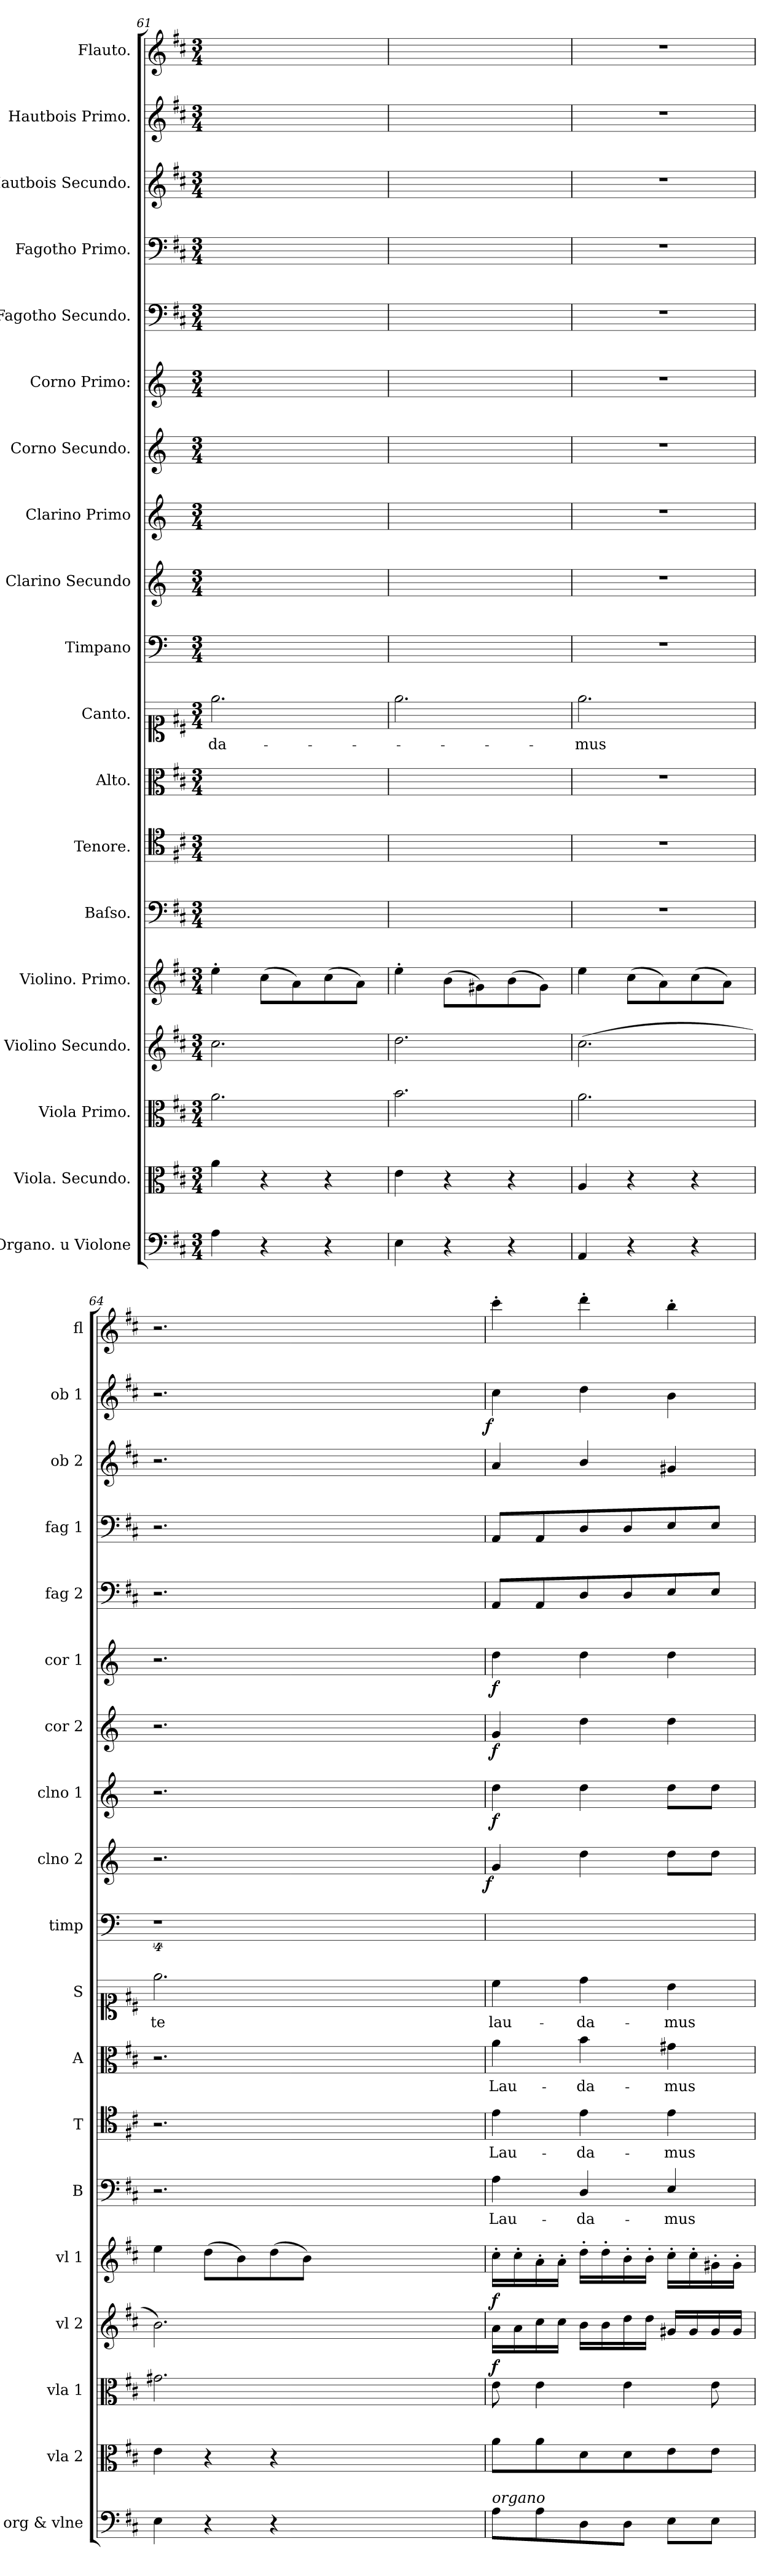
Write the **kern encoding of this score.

**kern	**kern	**kern	**dynam	**kern	**dynam	**kern	**kern	**text	**dynam	**kern	**text	**dynam	**kern	**text	**dynam	**kern	**text	**dynam	**kern	**kern	**dynam	**kern	**dynam	**kern	**dynam	**kern	**dynam	**kern	**dynam	**kern	**dynam	**kern	**dynam	**kern	**dynam	**kern	**dynam
*part19	*part18	*part17	*part17	*part16	*part16	*part15	*part14	*part14	*part14	*part13	*part13	*part13	*part12	*part12	*part12	*part11	*part11	*part11	*part10	*part9	*part9	*part8	*part8	*part7	*part7	*part6	*part6	*part5	*part5	*part4	*part4	*part3	*part3	*part2	*part2	*part1	*part1
*staff19	*staff18	*staff17	*staff17	*staff16	*staff16	*staff15	*staff14	*staff14	*staff14	*staff13	*staff13	*staff13	*staff12	*staff12	*staff12	*staff11	*staff11	*staff11	*staff10	*staff9	*staff9	*staff8	*staff8	*staff7	*staff7	*staff6	*staff6	*staff5	*staff5	*staff4	*staff4	*staff3	*staff3	*staff2	*staff2	*staff1	*staff1
*I"Organo. u Violone	*I"Viola. Secundo.	*I"Viola Primo.	*	*I"Violino Secundo.	*	*I"Violino. Primo.	*I"Baſso.	*	*	*I"Tenore.	*	*	*I"Alto.	*	*	*I"Canto.	*	*	*I"Timpano	*I"Clarino Secundo	*	*I"Clarino Primo	*	*I"Corno Secundo.	*	*I"Corno Primo:	*	*I"Fagotho Secundo.	*	*I"Fagotho Primo.	*	*I"Hautbois Secundo.	*	*I"Hautbois Primo.	*	*I"Flauto.	*
*I'org & vlne	*I'vla 2	*I'vla 1	*	*I'vl 2	*	*I'vl 1	*I'B	*	*	*I'T	*	*	*I'A	*	*	*I'S	*	*	*I'timp	*I'clno 2	*	*I'clno 1	*	*I'cor 2	*	*I'cor 1	*	*I'fag 2	*	*I'fag 1	*	*I'ob 2	*	*I'ob 1	*	*I'fl	*
*clefF4	*clefC3	*clefC3	*	*clefG2	*	*clefG2	*clefF4	*	*	*clefC4	*	*	*clefC3	*	*	*clefC1	*	*	*clefF4	*clefG2	*	*clefG2	*	*clefG2	*	*clefG2	*	*clefF4	*	*clefF4	*	*clefG2	*	*clefG2	*	*clefG2	*
*	*	*	*	*	*	*	*	*	*	*	*	*	*	*	*	*	*	*	*	*ITrd-1c-2	*	*ITrd-1c-2	*	*ITrd-1c-2	*	*ITrd-1c-2	*	*	*	*	*	*	*	*	*	*	*
*k[f#c#]	*k[f#c#]	*k[f#c#]	*	*k[f#c#]	*	*k[f#c#]	*k[f#c#]	*	*	*k[f#c#]	*	*	*k[f#c#]	*	*	*k[f#c#]	*	*	*k[]	*k[f#c#]	*	*k[f#c#]	*	*k[f#c#]	*	*k[f#c#]	*	*k[f#c#]	*	*k[f#c#]	*	*k[f#c#]	*	*k[f#c#]	*	*k[f#c#]	*
*D:	*D:	*D:	*	*D:	*	*D:	*D:	*	*	*D:	*	*	*D:	*	*	*D:	*	*	*	*	*	*	*	*	*	*	*	*D:	*	*D:	*	*D:	*	*D:	*	*D:	*
*M3/4	*M3/4	*M3/4	*	*M3/4	*	*M3/4	*M3/4	*	*	*M3/4	*	*	*M3/4	*	*	*M3/4	*	*	*M3/4	*M3/4	*	*M3/4	*	*M3/4	*	*M3/4	*	*M3/4	*	*M3/4	*	*M3/4	*	*M3/4	*	*M3/4	*
=61	=61	=61	=61	=61	=61	=61	=61	=61	=61	=61	=61	=61	=61	=61	=61	=61	=61	=61	=61	=61	=61	=61	=61	=61	=61	=61	=61	=61	=61	=61	=61	=61	=61	=61	=61	=61	=61
4A\	4a\	2.a\	.	2.cc#\	.	4ee'\	2.ryy	.	.	2.ryy	.	.	2.ryy	.	.	2.ee\	-da-	.	2.ryy	2.ryy	.	2.ryy	.	2.ryy	.	2.ryy	.	2.ryy	.	2.ryy	.	2.ryy	.	2.ryy	.	2.ryy	.
4r	4r	.	.	.	.	(8cc#\L	.	.	.	.	.	.	.	.	.	.	.	.	.	.	.	.	.	.	.	.	.	.	.	.	.	.	.	.	.	.	.
.	.	.	.	.	.	8a\)	.	.	.	.	.	.	.	.	.	.	.	.	.	.	.	.	.	.	.	.	.	.	.	.	.	.	.	.	.	.	.
4r	4r	.	.	.	.	(8cc#\	.	.	.	.	.	.	.	.	.	.	.	.	.	.	.	.	.	.	.	.	.	.	.	.	.	.	.	.	.	.	.
.	.	.	.	.	.	8a\J)	.	.	.	.	.	.	.	.	.	.	.	.	.	.	.	.	.	.	.	.	.	.	.	.	.	.	.	.	.	.	.
=62	=62	=62	=62	=62	=62	=62	=62	=62	=62	=62	=62	=62	=62	=62	=62	=62	=62	=62	=62	=62	=62	=62	=62	=62	=62	=62	=62	=62	=62	=62	=62	=62	=62	=62	=62	=62	=62
4E\	4e\	2.b\	.	2.dd\	.	4ee'\	2.ryy	.	.	2.ryy	.	.	2.ryy	.	.	2.ee\	.	.	2.ryy	2.ryy	.	2.ryy	.	2.ryy	.	2.ryy	.	2.ryy	.	2.ryy	.	2.ryy	.	2.ryy	.	2.ryy	.
4r	4r	.	.	.	.	(8b\L	.	.	.	.	.	.	.	.	.	.	.	.	.	.	.	.	.	.	.	.	.	.	.	.	.	.	.	.	.	.	.
.	.	.	.	.	.	8g#X\)	.	.	.	.	.	.	.	.	.	.	.	.	.	.	.	.	.	.	.	.	.	.	.	.	.	.	.	.	.	.	.
4r	4r	.	.	.	.	(8b\	.	.	.	.	.	.	.	.	.	.	.	.	.	.	.	.	.	.	.	.	.	.	.	.	.	.	.	.	.	.	.
.	.	.	.	.	.	8g#\J)	.	.	.	.	.	.	.	.	.	.	.	.	.	.	.	.	.	.	.	.	.	.	.	.	.	.	.	.	.	.	.
=63	=63	=63	=63	=63	=63	=63	=63	=63	=63	=63	=63	=63	=63	=63	=63	=63	=63	=63	=63	=63	=63	=63	=63	=63	=63	=63	=63	=63	=63	=63	=63	=63	=63	=63	=63	=63	=63
4AA/	4A/	2.a\	.	(2.cc#\	.	4ee\	2.r	.	.	2.r	.	.	2.r	.	.	2.ee\	-mus	.	2.r	2.r	.	2.r	.	2.r	.	2.r	.	2.r	.	2.r	.	2.r	.	2.r	.	2.r	.
4r	4r	.	.	.	.	(8cc#\L	.	.	.	.	.	.	.	.	.	.	.	.	.	.	.	.	.	.	.	.	.	.	.	.	.	.	.	.	.	.	.
.	.	.	.	.	.	8a\)	.	.	.	.	.	.	.	.	.	.	.	.	.	.	.	.	.	.	.	.	.	.	.	.	.	.	.	.	.	.	.
4r	4r	.	.	.	.	(8cc#\	.	.	.	.	.	.	.	.	.	.	.	.	.	.	.	.	.	.	.	.	.	.	.	.	.	.	.	.	.	.	.
.	.	.	.	.	.	8a\J)	.	.	.	.	.	.	.	.	.	.	.	.	.	.	.	.	.	.	.	.	.	.	.	.	.	.	.	.	.	.	.
=64	=64	=64	=64	=64	=64	=64	=64	=64	=64	=64	=64	=64	=64	=64	=64	=64	=64	=64	=64	=64	=64	=64	=64	=64	=64	=64	=64	=64	=64	=64	=64	=64	=64	=64	=64	=64	=64
4E\	4e\	2.g#X\	.	2.b\)	.	4ee\	2.r	.	.	2.r	.	.	2.r	.	.	2.ee\	te	.	4%9r	2.r	.	2.r	.	2.r	.	2.r	.	2.r	.	2.r	.	2.r	.	2.r	.	2.r	.
4r	4r	.	.	.	.	(8dd\L	.	.	.	.	.	.	.	.	.	.	.	.	.	.	.	.	.	.	.	.	.	.	.	.	.	.	.	.	.	.	.
.	.	.	.	.	.	8b\)	.	.	.	.	.	.	.	.	.	.	.	.	.	.	.	.	.	.	.	.	.	.	.	.	.	.	.	.	.	.	.
4r	4r	.	.	.	.	(8dd\	.	.	.	.	.	.	.	.	.	.	.	.	.	.	.	.	.	.	.	.	.	.	.	.	.	.	.	.	.	.	.
.	.	.	.	.	.	8b\J)	.	.	.	.	.	.	.	.	.	.	.	.	.	.	.	.	.	.	.	.	.	.	.	.	.	.	.	.	.	.	.
1.ryy	1.ryy	1.ryy	.	1.ryy	.	1.ryy	1.ryy	.	.	1.ryy	.	.	1.ryy	.	.	1.ryy	.	.	.	1.ryy	.	1.ryy	.	1.ryy	.	1.ryy	.	1.ryy	.	1.ryy	.	1.ryy	.	1.ryy	.	1.ryy	.
=65	=65	=65	=65	=65	=65	=65	=65	=65	=65	=65	=65	=65	=65	=65	=65	=65	=65	=65	=65	=65	=65	=65	=65	=65	=65	=65	=65	=65	=65	=65	=65	=65	=65	=65	=65	=65	=65
!LO:TX:a:i:t=organo	!	!	!	!	!	!	!	!	!	!	!	!	!	!	!	!	!	!	!	!	!	!	!	!	!	!	!	!	!	!	!	!	!	!	!	!	!
!	!	!	!LO:DY:a	!	!LO:DY:a	!	!	!	!LO:DY:a	!	!	!LO:DY:a	!	!	!LO:DY:a	!	!	!LO:DY:a	!	!	!LO:DY:rj	!	!	!	!	!	!	!	!LO:DY:a	!	!LO:DY:a	!	!LO:DY:rj	!	!LO:DY:rj	!	!
8A\L	8a\L	8e\	f	16a\LL	f	16cc#'\LL	4A\	Lau-	for&colon;	4e\	Lau-	for&colon;	4a\	Lau-	for&colon;	4cc#\	lau-	for&colon;	2.ryy	4a/	f	4ee\	f	4a/	f	4ee\	f	8AA/L	forte	8AA/L	forte	4a/	for.	4cc#\	f.	4ccc#'\	for.
.	.	.	.	16a\	.	16cc#'\	.	.	.	.	.	.	.	.	.	.	.	.	.	.	.	.	.	.	.	.	.	.	.	.	.	.	.	.	.	.	.
8A\	8a\	4e\	.	16cc#\	.	16a'\	.	.	.	.	.	.	.	.	.	.	.	.	.	.	.	.	.	.	.	.	.	8AA/	.	8AA/	.	.	.	.	.	.	.
.	.	.	.	16cc#\JJ	.	16a'\JJ	.	.	.	.	.	.	.	.	.	.	.	.	.	.	.	.	.	.	.	.	.	.	.	.	.	.	.	.	.	.	.
8D\	8d\	.	.	16b\LL	.	16dd'\LL	4D/	-da-	.	4e\	-da-	.	4b\	-da-	.	4dd\	-da-	.	.	4ee\	.	4ee\	.	4ee\	.	4ee\	.	8D/	.	8D/	.	4b/	.	4dd\	.	4ddd'\	.
.	.	.	.	16b\	.	16dd'\	.	.	.	.	.	.	.	.	.	.	.	.	.	.	.	.	.	.	.	.	.	.	.	.	.	.	.	.	.	.	.
8D\J	8d\	4e\	.	16dd\	.	16b'\	.	.	.	.	.	.	.	.	.	.	.	.	.	.	.	.	.	.	.	.	.	8D/	.	8D/	.	.	.	.	.	.	.
.	.	.	.	16dd\JJ	.	16b'\JJ	.	.	.	.	.	.	.	.	.	.	.	.	.	.	.	.	.	.	.	.	.	.	.	.	.	.	.	.	.	.	.
8E\L	8e\	.	.	16g#X/LL	.	16cc#'\LL	4E/	-mus	.	4e\	-mus	.	4g#X\	-mus	.	4b\	-mus	.	.	8ee\L	.	8ee\L	.	4ee\	.	4ee\	.	8E/	.	8E/	.	4g#X/	.	4b\	.	4bb'\	.
.	.	.	.	16g#/	.	16cc#'\	.	.	.	.	.	.	.	.	.	.	.	.	.	.	.	.	.	.	.	.	.	.	.	.	.	.	.	.	.	.	.
8E\J	8e\J	8e\	.	16g#/	.	16g#X'\	.	.	.	.	.	.	.	.	.	.	.	.	.	8ee\J	.	8ee\J	.	.	.	.	.	8E/J	.	8E/J	.	.	.	.	.	.	.
.	.	.	.	16g#/JJ	.	16g#'\JJ	.	.	.	.	.	.	.	.	.	.	.	.	.	.	.	.	.	.	.	.	.	.	.	.	.	.	.	.	.	.	.
=	=	=	=	=	=	=	=	=	=	=	=	=	=	=	=	=	=	=	=	=	=	=	=	=	=	=	=	=	=	=	=	=	=	=	=	=	=
*-	*-	*-	*-	*-	*-	*-	*-	*-	*-	*-	*-	*-	*-	*-	*-	*-	*-	*-	*-	*-	*-	*-	*-	*-	*-	*-	*-	*-	*-	*-	*-	*-	*-	*-	*-	*-	*-
